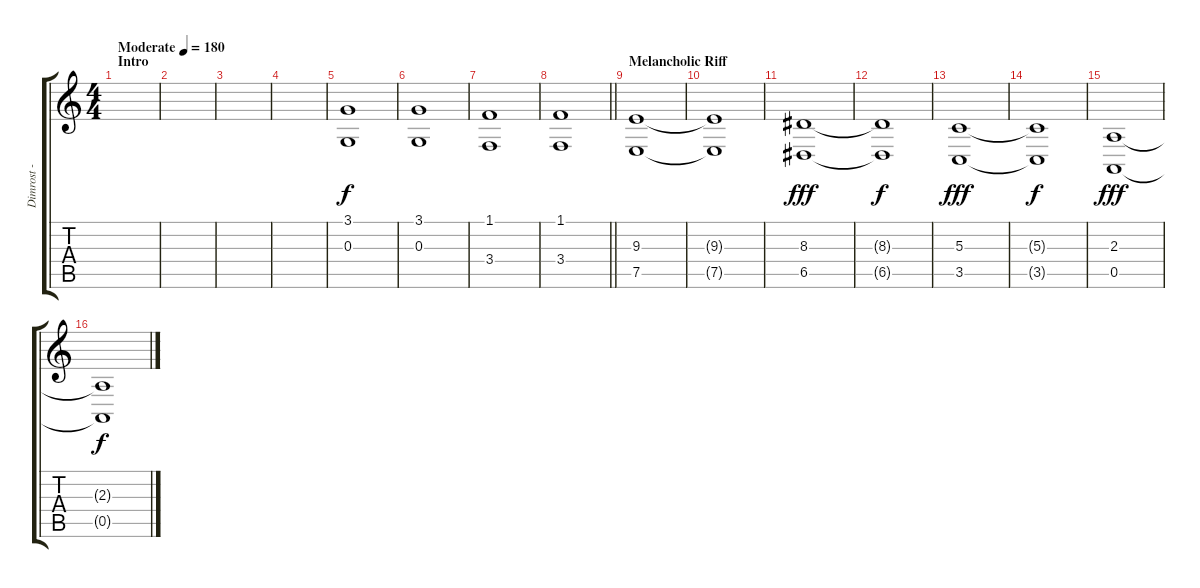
\track ("Dimrost - Choirs" "Dimrost - ") {instrument choiraahs}
\staff {score tabs}
\tuning (E4 B3 G3 D3 A2 E2) {hide}
\ts (4 4)
\section ("" "Intro")
\tempo (180 "Moderate")
\clef g2
\ks c
|
|
|
|
(3.1 0.3).1 |
(3.1 0.3).1 |
(1.1 3.4).1 |
\barLineRight lightlight
(1.1 3.4).1 |
\section ("" "Melancholic Riff")
(9.3 7.5).1 |
(9.3{t} 7.5{t}).1{dy f} |
(8.3 6.5).1{dy fff} |
(8.3{t} 6.5{t}).1{dy f} |
(5.3 3.5).1{dy fff} |
(5.3{t} 3.5{t}).1{dy f} |
(2.3 0.5).1{dy fff} |
(2.3{t} 0.5{t}).1{dy f}
